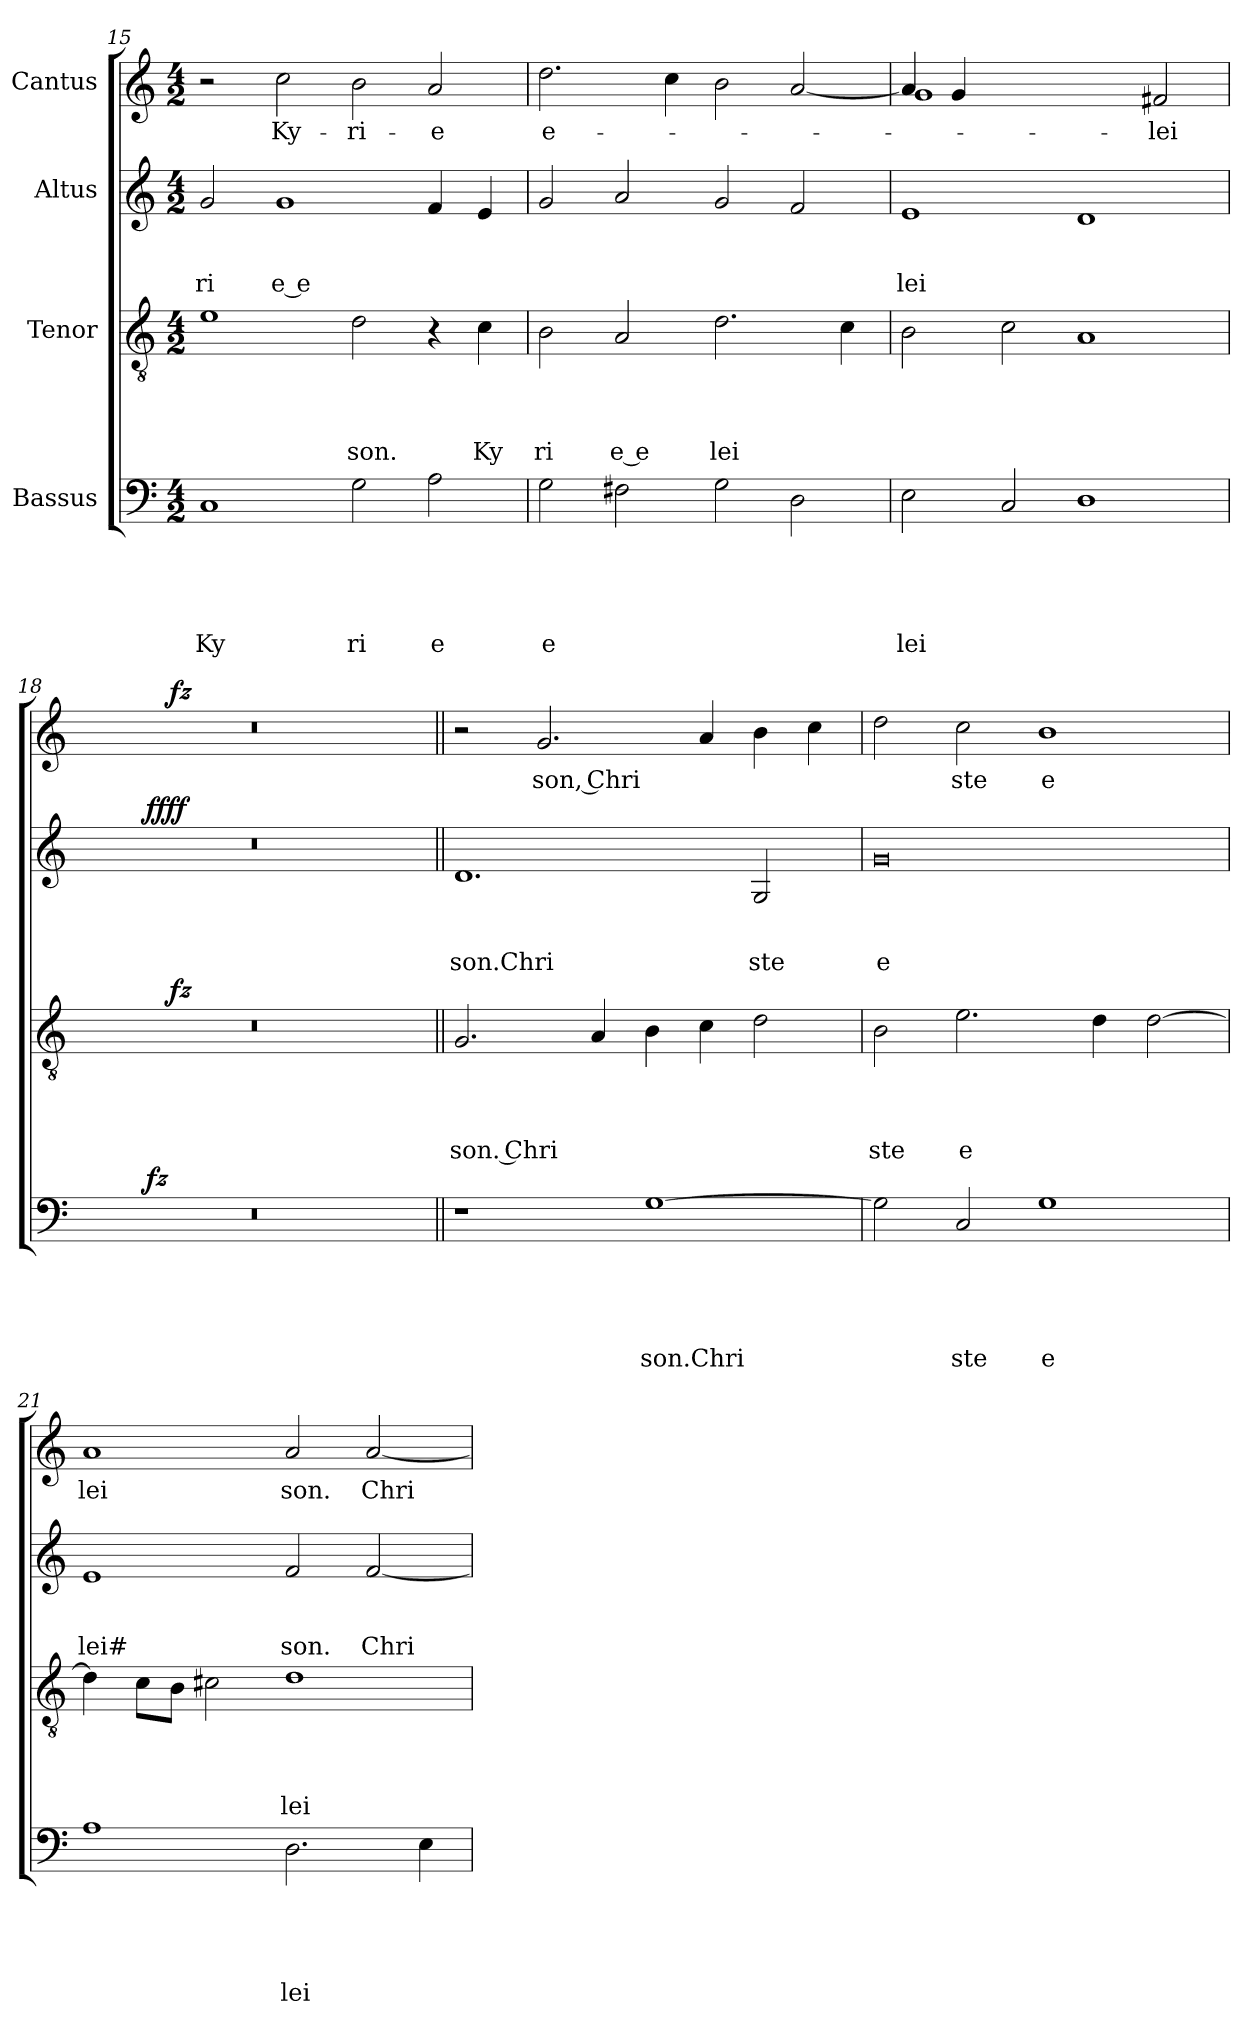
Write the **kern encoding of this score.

**kern	**text	**text	**text	**text	**text	**dynam	**kern	**text	**text	**text	**text	**dynam	**kern	**text	**text	**text	**dynam	**kern	**text	**dynam
*part4	*part4	*part4	*part4	*part4	*part4	*part4	*part3	*part3	*part3	*part3	*part3	*part3	*part2	*part2	*part2	*part2	*part2	*part1	*part1	*part1
*staff4	*staff4	*staff4	*staff4	*staff4	*staff4	*staff4	*staff3	*staff3	*staff3	*staff3	*staff3	*staff3	*staff2	*staff2	*staff2	*staff2	*staff2	*staff1	*staff1	*staff1
*I"Bassus	*	*	*	*	*	*	*I"Tenor	*	*	*	*	*	*I"Altus	*	*	*	*	*I"Cantus	*	*
*clefF4	*	*	*	*	*	*	*clefGv2	*	*	*	*	*	*clefG2	*	*	*	*	*clefG2	*	*
*k[]	*	*	*	*	*	*	*k[]	*	*	*	*	*	*k[]	*	*	*	*	*k[]	*	*
*C:	*	*	*	*	*	*	*C:	*	*	*	*	*	*C:	*	*	*	*	*C:	*	*
*M4/2	*	*	*	*	*	*	*M4/2	*	*	*	*	*	*M4/2	*	*	*	*	*M4/2	*	*
=15	=15	=15	=15	=15	=15	=15	=15	=15	=15	=15	=15	=15	=15	=15	=15	=15	=15	=15	=15	=15
!	!	!	!	!	!LO:LY:b	!	!	!	!	!	!	!	!	!	!	!LO:LY:b	!	!	!	!
1C	.	.	.	.	Ky	.	1e	.	.	.	.	.	2g/	.	.	ri	.	2r	.	.
!	!	!	!	!	!	!	!	!	!	!	!	!	!	!	!	!LO:LY:b:rj	!	!	!LO:LY:b	!
.	.	.	.	.	.	.	.	.	.	.	.	.	1g	.	.	e e	.	2cc\	Ky-	.
!	!	!	!	!	!LO:LY:b	!	!	!	!	!	!LO:LY:b	!	!	!	!	!	!	!	!LO:LY:b	!
2G\	.	.	.	.	ri	.	2d\	.	.	.	son.	.	.	.	.	.	.	2b\	-ri-	.
!	!	!	!	!	!LO:LY:b	!	!	!	!	!	!	!	!	!	!	!	!	!	!LO:LY:b	!
2A\	.	.	.	.	e	.	4r	.	.	.	.	.	4f/	.	.	.	.	2a/	-e	.
!	!	!	!	!	!	!	!	!	!	!	!LO:LY:b	!	!	!	!	!	!	!	!	!
.	.	.	.	.	.	.	4c\	.	.	.	Ky	.	4e/	.	.	.	.	.	.	.
=16	=16	=16	=16	=16	=16	=16	=16	=16	=16	=16	=16	=16	=16	=16	=16	=16	=16	=16	=16	=16
!	!	!	!	!	!LO:LY:b	!	!	!	!	!	!LO:LY:b	!	!	!	!	!	!	!	!LO:LY:b	!
2G\	.	.	.	.	e	.	2B\	.	.	.	ri	.	2g/	.	.	.	.	2.dd\	e-	.
!	!	!	!	!	!	!	!	!	!	!	!LO:LY:b:rj	!	!	!	!	!	!	!	!	!
2F#X\	.	.	.	.	.	.	2A/	.	.	.	e e	.	2a/	.	.	.	.	.	.	.
.	.	.	.	.	.	.	.	.	.	.	.	.	.	.	.	.	.	4cc\	.	.
!	!	!	!	!	!	!	!	!	!	!	!LO:LY:b	!	!	!	!	!	!	!	!	!
2G\	.	.	.	.	.	.	2.d\	.	.	.	lei	.	2g/	.	.	.	.	2b\	.	.
2D\	.	.	.	.	.	.	.	.	.	.	.	.	2f/	.	.	.	.	[>2a/	.	.
.	.	.	.	.	.	.	4c\	.	.	.	.	.	.	.	.	.	.	.	.	.
!!LO:PB:g=z
=17	=17	=17	=17	=17	=17	=17	=17	=17	=17	=17	=17	=17	=17	=17	=17	=17	=17	=17	=17	=17
!	!	!	!	!	!LO:LY:b	!	!	!	!	!	!	!	!	!	!	!LO:LY:b	!	!	!	!
*	*	*	*	*	*	*	*	*	*	*	*	*	*	*	*	*	*	*^	*	*
2E\	.	.	.	.	lei	.	2B\	.	.	.	.	.	1e	.	.	lei	.	4a/]	1g	.	.
.	.	.	.	.	.	.	.	.	.	.	.	.	.	.	.	.	.	4g/	.	.	.
2C/	.	.	.	.	.	.	2c\	.	.	.	.	.	.	.	.	.	.	1ryy	.	.	.
1D	.	.	.	.	.	.	1A	.	.	.	.	.	1d	.	.	.	.	.	1ryy	.	.
!	!	!	!	!	!	!	!	!	!	!	!	!	!	!	!	!	!	!	!	!LO:LY:b	!
.	.	.	.	.	.	.	.	.	.	.	.	.	.	.	.	.	.	2f#/	.	-lei	.
=18	=18	=18	=18	=18	=18	=18	=18	=18	=18	=18	=18	=18	=18	=18	=18	=18	=18	=18	=18	=18	=18
*^	*	*	*	*	*	*	*^	*	*	*	*	*	*^	*	*	*	*	*	*	*	*
0r	4.ryy	.	.	.	.	.	.	0r	4..ryy	.	.	.	.	.	0r	4.ryy	.	.	.	.	0r	4..ryy	.	.
!	!	!	!	!	!	!	!LO:DY:b	!	!	!	!	!	!	!	!	!	!	!	!	!LO:DY:b	!	!	!	!
.	1ryy	.	.	.	.	.	fz	.	.	.	.	.	.	.	.	1ryy	.	.	.	ffff	.	.	.	.
!	!	!	!	!	!	!	!	!	!	!	!	!	!	!LO:DY:b	!	!	!	!	!	!	!	!	!	!LO:DY:b
.	.	.	.	.	.	.	.	.	1ryy	.	.	.	.	fz	.	.	.	.	.	.	.	1ryy	.	fz
.	2ryy	.	.	.	.	.	.	.	.	.	.	.	.	.	.	2ryy	.	.	.	.	.	.	.	.
.	.	.	.	.	.	.	.	.	2ryy	.	.	.	.	.	.	.	.	.	.	.	.	2ryy	.	.
.	8ryy	.	.	.	.	.	.	.	.	.	.	.	.	.	.	8ryy	.	.	.	.	.	.	.	.
.	.	.	.	.	.	.	.	.	16ryy	.	.	.	.	.	.	.	.	.	.	.	.	16ryy	.	.
=19||	=19||	=19||	=19||	=19||	=19||	=19||	=19||	=19||	=19||	=19||	=19||	=19||	=19||	=19||	=19||	=19||	=19||	=19||	=19||	=19||	=19||	=19||	=19||	=19||
!	!	!	!	!	!	!	!	!	!	!	!	!	!LO:LY:b:rj	!	!	!	!	!	!LO:LY:b:rj	!	!	!	!	!
*v	*v	*	*	*	*	*	*	*	*	*	*	*	*	*	*v	*v	*	*	*	*	*v	*v	*	*
*	*	*	*	*	*	*	*v	*v	*	*	*	*	*	*	*	*	*	*	*	*	*
1r	.	.	.	.	.	.	2.G/	.	.	.	son. Chri	.	1.d	.	.	son.Chri	.	2r	.	.
!	!	!	!	!	!	!	!	!	!	!	!	!	!	!	!	!	!	!	!LO:LY:b:rj	!
.	.	.	.	.	.	.	.	.	.	.	.	.	.	.	.	.	.	2.g/	son, Chri	.
.	.	.	.	.	.	.	4A/	.	.	.	.	.	.	.	.	.	.	.	.	.
!	!	!	!	!	!LO:LY:b:rj	!	!	!	!	!	!	!	!	!	!	!	!	!	!	!
[>1G	.	.	.	.	son.Chri	.	4B\	.	.	.	.	.	.	.	.	.	.	.	.	.
.	.	.	.	.	.	.	4c\	.	.	.	.	.	.	.	.	.	.	4a/	.	.
!	!	!	!	!	!	!	!	!	!	!	!	!	!	!	!	!LO:LY:b	!	!	!	!
.	.	.	.	.	.	.	2d\	.	.	.	.	.	2G/	.	.	ste	.	4b\	.	.
.	.	.	.	.	.	.	.	.	.	.	.	.	.	.	.	.	.	4cc\	.	.
=20	=20	=20	=20	=20	=20	=20	=20	=20	=20	=20	=20	=20	=20	=20	=20	=20	=20	=20	=20	=20
!	!	!	!	!	!	!	!	!	!	!	!LO:LY:b	!	!	!	!	!LO:LY:b	!	!	!	!
2G\]	.	.	.	.	.	.	2B\	.	.	.	ste	.	0g	.	.	e	.	2dd\	.	.
!	!	!	!	!	!LO:LY:b	!	!	!	!	!	!LO:LY:b	!	!	!	!	!	!	!	!LO:LY:b	!
2C/	.	.	.	.	ste	.	2.e\	.	.	.	e	.	.	.	.	.	.	2cc\	ste	.
!	!	!	!	!	!LO:LY:b:rj	!	!	!	!	!	!	!	!	!	!	!	!	!	!LO:LY:b	!
1G	.	.	.	.	e	.	.	.	.	.	.	.	.	.	.	.	.	1b	e	.
.	.	.	.	.	.	.	4d\	.	.	.	.	.	.	.	.	.	.	.	.	.
.	.	.	.	.	.	.	[>2d\	.	.	.	.	.	.	.	.	.	.	.	.	.
=21	=21	=21	=21	=21	=21	=21	=21	=21	=21	=21	=21	=21	=21	=21	=21	=21	=21	=21	=21	=21
!	!	!	!	!	!	!	!	!	!	!	!	!	!	!	!	!LO:LY:b	!	!	!LO:LY:b	!
1A	.	.	.	.	.	.	4d\]	.	.	.	.	.	1e	.	.	lei#	.	1a	lei	.
.	.	.	.	.	.	.	8c\L	.	.	.	.	.	.	.	.	.	.	.	.	.
.	.	.	.	.	.	.	8B\J	.	.	.	.	.	.	.	.	.	.	.	.	.
.	.	.	.	.	.	.	2c#\	.	.	.	.	.	.	.	.	.	.	.	.	.
!	!	!	!	!	!LO:LY:b	!	!	!	!	!	!LO:LY:b	!	!	!	!	!LO:LY:b	!	!	!LO:LY:b	!
2.D\	.	.	.	.	lei	.	1d	.	.	.	lei	.	2f/	.	.	son.	.	2a/	son.	.
!	!	!	!	!	!	!	!	!	!	!	!	!	!	!	!	!LO:LY:b	!	!	!LO:LY:b	!
.	.	.	.	.	.	.	.	.	.	.	.	.	[<2f/	.	.	Chri	.	[<2a/	Chri	.
4E\	.	.	.	.	.	.	.	.	.	.	.	.	.	.	.	.	.	.	.	.
=	=	=	=	=	=	=	=	=	=	=	=	=	=	=	=	=	=	=	=	=
*-	*-	*-	*-	*-	*-	*-	*-	*-	*-	*-	*-	*-	*-	*-	*-	*-	*-	*-	*-	*-
